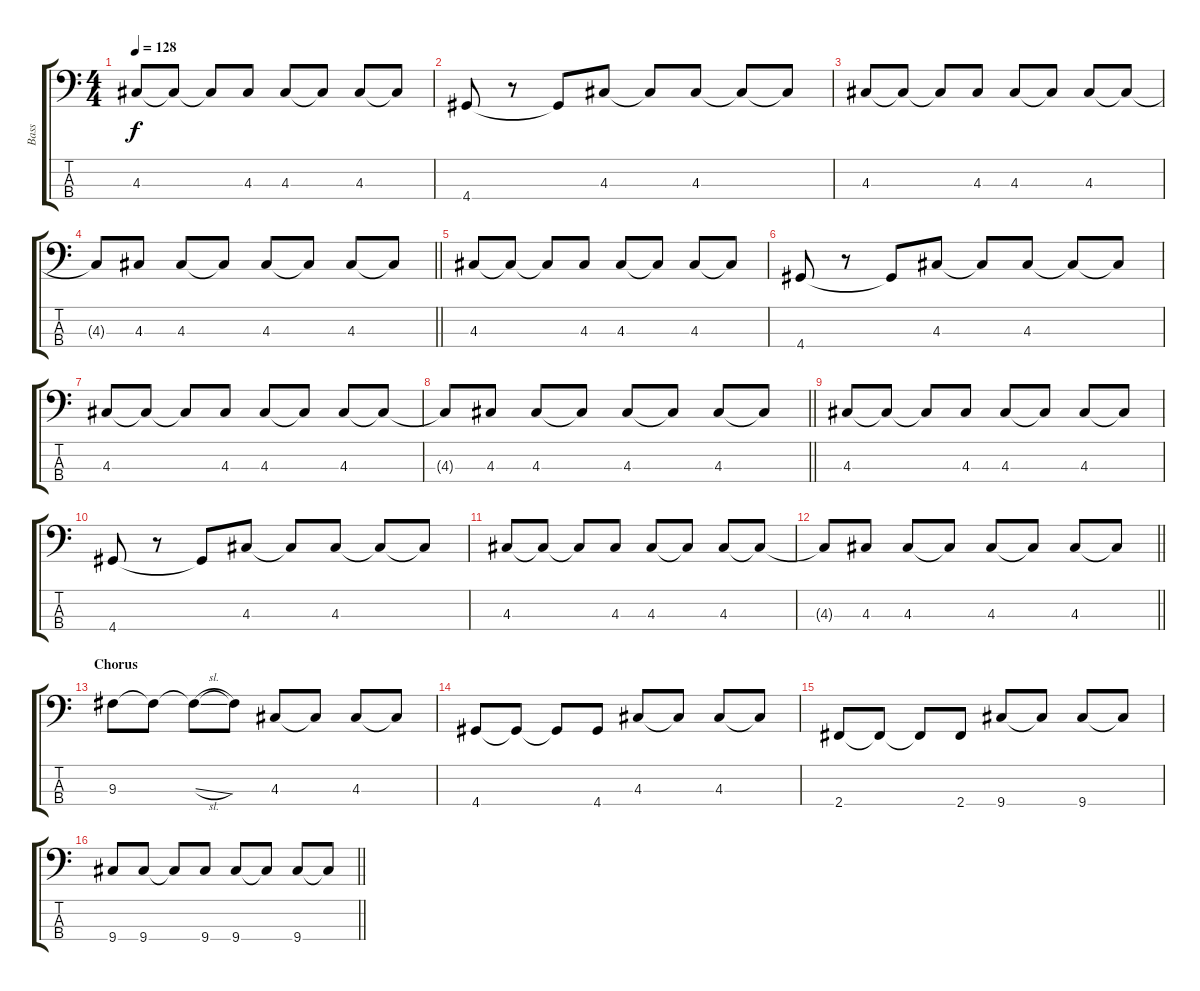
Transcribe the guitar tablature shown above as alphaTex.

\track ("Bass" "Bass") {instrument electricbassfinger}
\staff {score tabs}
\tuning (G2 D2 A1 E1) {hide}
\ts (4 4)
\tempo 128
\clef f4
\ks c
4.3.8{dy f} 4.3{t}.8 4.3{t}.8 4.3.8 4.3.8 4.3{t}.8 4.3.8 4.3{t}.8 |
4.4.8 r.8 4.4{t}.8 4.3.8 4.3{t}.8 4.3.8 4.3{t}.8 4.3{t}.8 |
4.3.8 4.3{t}.8 4.3{t}.8 4.3.8 4.3.8 4.3{t}.8 4.3.8 4.3{t}.8 |
\barLineRight lightlight
4.3{t}.8 4.3.8 4.3.8 4.3{t}.8 4.3.8 4.3{t}.8 4.3.8 4.3{t}.8 |
4.3.8 4.3{t}.8 4.3{t}.8 4.3.8 4.3.8 4.3{t}.8 4.3.8 4.3{t}.8 |
4.4.8 r.8 4.4{t}.8 4.3.8 4.3{t}.8 4.3.8 4.3{t}.8 4.3{t}.8 |
4.3.8 4.3{t}.8 4.3{t}.8 4.3.8 4.3.8 4.3{t}.8 4.3.8 4.3{t}.8 |
\barLineRight lightlight
4.3{t}.8 4.3.8 4.3.8 4.3{t}.8 4.3.8 4.3{t}.8 4.3.8 4.3{t}.8 |
4.3.8 4.3{t}.8 4.3{t}.8 4.3.8 4.3.8 4.3{t}.8 4.3.8 4.3{t}.8 |
4.4.8 r.8 4.4{t}.8 4.3.8 4.3{t}.8 4.3.8 4.3{t}.8 4.3{t}.8 |
4.3.8 4.3{t}.8 4.3{t}.8 4.3.8 4.3.8 4.3{t}.8 4.3.8 4.3{t}.8 |
\barLineRight lightlight
4.3{t}.8 4.3.8 4.3.8 4.3{t}.8 4.3.8 4.3{t}.8 4.3.8 4.3{t}.8 |
\section ("" "Chorus")
9.3.8 9.3{t}.8 9.3{sl t}.8 9.3{t}.8 4.3.8 4.3{t}.8 4.3.8 4.3{t}.8 |
4.4.8 4.4{t}.8 4.4{t}.8 4.4.8 4.3.8 4.3{t}.8 4.3.8 4.3{t}.8 |
2.4.8 2.4{t}.8 2.4{t}.8 2.4.8 9.4.8 9.4{t}.8 9.4.8 9.4{t}.8 |
\barLineRight lightlight
9.4.8 9.4.8 9.4{t}.8 9.4.8 9.4.8 9.4{t}.8 9.4.8 9.4{t}.8
